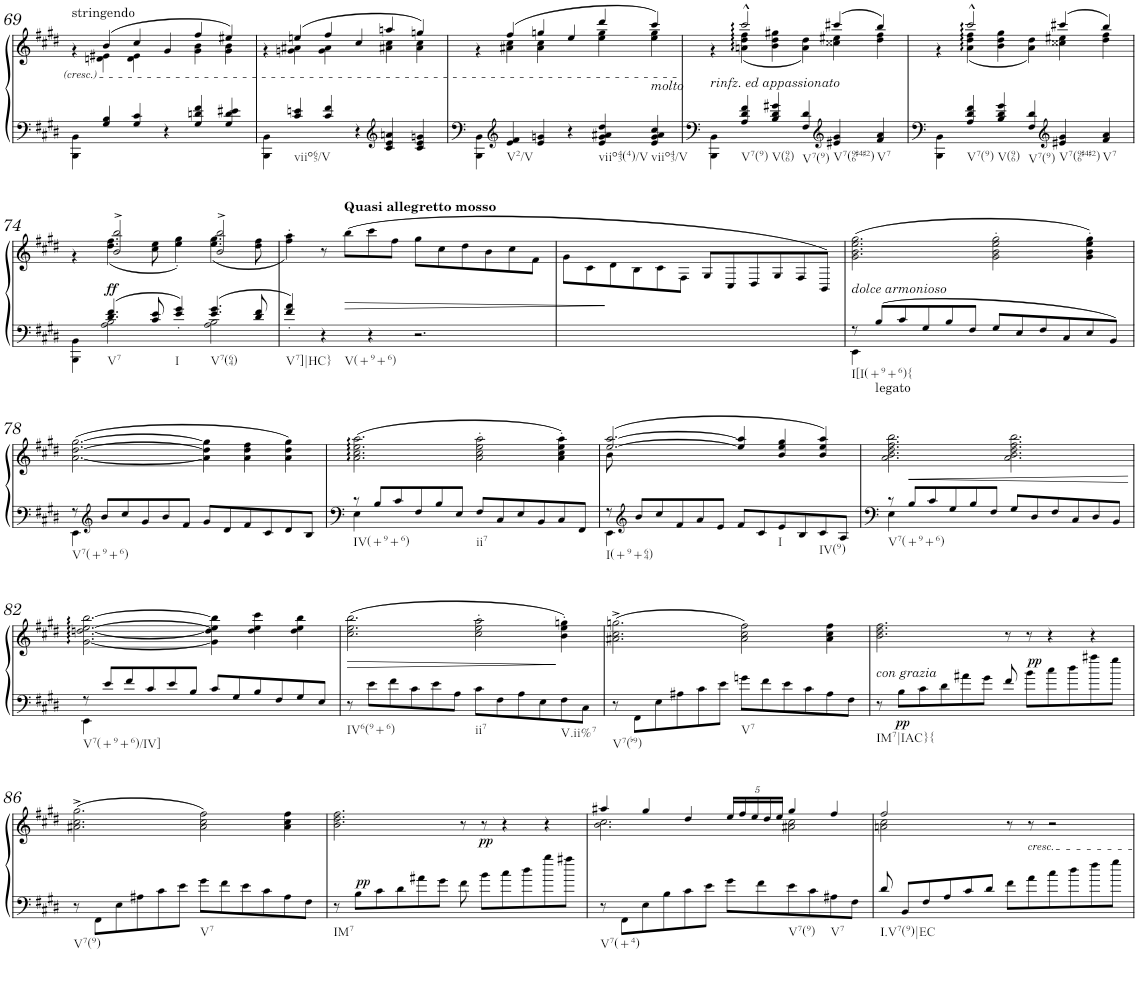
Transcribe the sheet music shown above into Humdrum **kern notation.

**kern	**kern	**dynam
*part1	*part1	*part1
*staff2	*staff1	*staff1/2
*I"Piano	*	*
*I'Pno.	*	*
!!LO:PB:g=z
*clefG2	*clefG2	*
*k[f#c#g#d#]	*k[f#c#g#d#]	*
*M6/4	*M6/4	*
=69	=69	=69
*	*^	*
!	!LO:TX:a:t=stringendo	!	!
4BBB\ 4BB\	4ryy	4r	.
4G#/ 4B/	(4b/	4dn\ 4e#X\	.
4G#/ 4c#/	4cc#/	4d\ 4e#\	.
4r	4g#/	4ryy	.
4G#/ 4dn/ 4f#/	4ff#/	4g#\ 4b\	.
4G#/ 4d/ 4e#X/	4ee#X/)	4g#\ 4b\	.
=70	=70	=70	=70
4BBB\ 4BB\	4ryy	4r	.
!LO:TX:b:t=viio65/V	!	!	!
4c#/ 4en/	(4een/	4gn\ 4a#X\	.
4c#/ 4f#/	4ff#/	4g\ 4a#\	.
4r	4cc#/	4ryy	.
*clefG2	*	*	*
4c#/ 4e/ 4an/	4aan/	4a#X\ 4cc#\	.
4c#/ 4e/ 4gn/	4ggn/)	4a#\ 4cc#\	.
=71	=71	=71	=71
4BBB\ 4BB\	4ryy	4r	.
*clefG2	*	*	*
!LO:TX:b:t=V2/V	!	!	!
4e/ 4f#/	(4ff#/	4a#X\ 4cc#\	.
4e/ 4gn/	4ggn/	4a#\ 4cc#\	.
4r	4ee/	4ryy	.
!LO:TX:b:t=viio43(4)/V	!	!	!
4e/ 4g/ 4a#X/ 4dd#/	4ddd#/	4ee\ 4gg\	.
!	!LO:TX:b:i:t=molto	!	!
!LO:TX:b:t=viio43/V	!	!	!
4e/ 4g/ 4a#/ 4cc#/	4ccc#/)	4ee\ 4gg\	.
=72	=72	=72	=72
!	!LO:TX:b:i:t=rinfz. ed appassionato	!	!
4BBB\ 4BB\	4ryy	4r	.
!LO:TX:b:t=V7(9)	!	!	!
4A/ 4d#/ 4f#/	2ccc#^^/	(4an\ 4dd#\ 4ff#\	.
!LO:TX:b:t=V(96)	!	!	!
4B/ 4d#/ 4g#X/	.	4b\ 4dd#\ 4gg#X\	.
!LO:TX:b:t=V7(9)	!	!	!
4F#/ 4d#/	4ryy	4a\ 4dd#\)	.
*clefG2	*	*	*
!LO:TX:b:t=V7(96#4#2)	!	!	!
4e#X/ 4g#/	(4ccc#X/	4cc##X\ 4ee#X\	.
!LO:TX:b:t=V7	!	!	!
4f#/ 4a/	4bb/)	4dd#\ 4ff#\	.
=73	=73	=73	=73
4BBB\ 4BB\	4ryy	4r	.
!LO:TX:b:t=V7(9)	!	!	!
4A/ 4d#/ 4f#/	2ccc#^^/	(4a\ 4dd#\ 4ff#\	.
!LO:TX:b:t=V(96)	!	!	!
4B/ 4d#/ 4g#/	.	4b\ 4dd#\ 4gg#\	.
!LO:TX:b:t=V7(9)	!	!	!
4F#/ 4d#/	4ryy	4a\ 4dd#\)	.
*clefG2	*	*	*
!LO:TX:b:t=V7(96#4#2)	!	!	!
4e#X/ 4g#/	(4ccc#X/	4cc##X\ 4ee#X\	.
!LO:TX:b:t=V7	!	!	!
4f#/ 4a/	4bb/)	4dd#\ 4ff#\	.
!!LO:LB:g=z	!!
=74	=74	=74	=74
*^	*	*	*
4BBB\ 4BB\	4ryy	4ryy	4r	.
!LO:TX:b:t=V7	!	!	!	!
!	!	!	!	!LO:DY:b
4.d#/ 4.f#/	2A\ 2B\	2b/^ 2bb/^	(4.dd#\ 4.ff#\	ff
8c#/ 8e/	.	.	8cc#\ 8ee\	.
!LO:TX:b:t=I	!	!	!	!
4e/' 4g#/'	4ryy	4ryy	4ee\' 4gg#\')	.
!LO:TX:b:t=V7(64)	!	!	!	!
4.e/ 4.g#/	2A\ 2B\	2b/^ 2bb/^	(4.ee\ 4.gg#\	.
8d#/ 8f#/	.	.	8dd#\ 8ff#\	.
=75	=75	=75	=75	=75
!LO:TX:b:t=V7]|HC}	!	!	!	!
*	*	*v	*v	*
4f#/' 4a/'	1.ryy	4ff#\' 4aa\')	.
!LO:TX:b:t=V(+9+6)	!	!	!
4r	.	8r	.
!	!	!LO:TX:a:B:t=Quasi allegretto mosso	!
!	!	!	!LO:HP:b
.	.	(8bb\L	>
4r	.	8ccc#\	.
.	.	8ff#\J	.
2.r	.	8gg#\L	.
.	.	8cc#\	.
.	.	8dd#\	.
.	.	8b\	.
.	.	8cc#\	.
.	.	8f#\J	.
*v	*v	*	*
=76	=76	=76
1.ryy	8g#\L	.
.	8c#\	.
.	8d#\	]
.	8B\	.
.	8c#\	.
.	8F#\J	.
.	8G#/L	.
.	8C#/	.
.	8D#/	.
.	8G#/	.
.	8F#/	.
.	8BB/J)	.
=77	=77	=77
*^	*	*
!	!	!LO:TX:b:i:t=dolce armonioso	!
!LO:TX:b:t=I[I(+9+6){	!	!	!
8r	4EE\	(2.g#\ 2.b\ 2.ee\ 2.gg#\	.
!LO:TX:b:t=legato	!	!	!
8B/L	.	.	.
8c#/	4ryy	.	.
8G#/	.	.	.
8B/	1ryy	.	.
8F#/J	.	.	.
8G#/L	.	2g#\' 2b\' 2ee\' 2gg#\'	.
8E/	.	.	.
8F#/	.	.	.
8C#/	.	.	.
8E/	.	4g#\' 4b\' 4ee\' 4gg#\')	.
8BB/J	.	.	.
!!LO:LB:g=z
=78	=78	=78	=78
!LO:TX:b:t=V7(+9+6)	!	!	!
8r	4EE\	([2.a\ [2.dd#\ [2.gg#\	.
*clefG2	*	*	*
8b/L	.	.	.
8cc#/	4ryy	.	.
8g#/	.	.	.
8b/	1ryy	.	.
8f#/J	.	.	.
8g#/L	.	4a\] 4dd#\] 4gg#\]	.
8d#/	.	.	.
8f#/	.	4a\ 4dd#\ 4ff#\	.
8c#/	.	.	.
8d#/	.	4a\ 4dd#\ 4gg#\)	.
8B/J	.	.	.
=79	=79	=79	=79
!LO:TX:b:t=IV(+9+6)	!	!	!
8r	4E\	(2.a\ 2.cc#\ 2.ee\ 2.aa\	.
8B/L	.	.	.
8c#/	4ryy	.	.
8F#/	.	.	.
8B/	1ryy	.	.
8E/J	.	.	.
!LO:TX:b:t=ii7	!	!	!
8F#/L	.	2a\' 2cc#\' 2ee\' 2aa\'	.
8C#/	.	.	.
8E/	.	.	.
8BB/	.	.	.
8C#/	.	4a\' 4cc#\' 4ee\' 4aa\')	.
8FF#/J	.	.	.
=80	=80	=80	=80
*	*	*^	*
!LO:TX:b:t=I(+9+64)	!	!	!	!
8r	4EE\	([2.ee/ [2.aa/	8b\	.
*clefG2	*	*	*	*
8b/L	.	.	8ryy	.
8cc#/	4ryy	.	4ryy	.
8f#/	.	.	.	.
8a/	1ryy	.	1ryy	.
8e/J	.	.	.	.
8f#/L	.	4ee/] 4aa/]	.	.
8c#/	.	.	.	.
!LO:TX:b:t=I	!	!	!	!
8e/	.	4b/ 4ee/ 4gg#/	.	.
8B/	.	.	.	.
!LO:TX:b:t=IV(9)	!	!	!	!
8c#/	.	4b/ 4ee/ 4aa/)	.	.
8A/J	.	.	.	.
*	*	*v	*v	*
=81	=81	=81	=81
!LO:TX:b:t=V7(+9+6)	!	!	!
8r	4E\	2.a\ 2.b\ 2.dd#\ 2.ff#\ 2.bb\	.
8B/L	.	.	.
8c#/	4ryy	.	.
8G#/	.	.	.
8B/	1ryy	.	.
8F#/J	.	.	.
8G#/L	.	2.a\ 2.b\ 2.dd#\ 2.ff#\ 2.bb\	.
8D#/	.	.	.
8F#/	.	.	.
8C#/	.	.	.
8D#/	.	.	.
8BB/J	.	.	.
!!LO:LB:g=z
=82	=82	=82	=82
!LO:TX:b:t=V7(+9+6)/IV]	!	!	!
8r	4EE\	[2.g#\ [2.ddn\ [2.ee\ [2.bb\	.
8e/L	.	.	.
8f#/	4ryy	.	.
8c#/	.	.	.
8e/	1ryy	.	.
8B/J	.	.	.
8c#/L	.	4g#\] 4dd\] 4ee\] 4bb\]	.
8G#/	.	.	.
8B/	.	4dd\ 4ee\ 4ccc#\	.
8F#/	.	.	.
8G#/	.	4dd\ 4ee\ 4bb\	.
8E/J	.	.	.
*v	*v	*	*
=83	=83	=83
!LO:TX:b:t=IV6(9+6)	!	!
!	!	!LO:HP:b
8r	(2.cc#\ 2.ee\ 2.bb\	>
8e\L	.	.
8f#\	.	.
8c#\	.	.
8e\	.	.
8A\J	.	.
!LO:TX:b:t=ii7	!	!
8c#\L	2cc#\' 2ee\' 2aa\'	.
8F#\	.	.
8A\	.	.
8E\	.	.
!LO:TX:b:t=V.ii%7	!	!
8F#\	4b\' 4ee\' 4ggn\')	]
8C#\J	.	.
=84	=84	=84
!LO:TX:b:t=V7(b9)	!	!
8r	(2.a#X\^ 2.cc#\^ 2.ggn\^	.
8FF#\L	.	.
8E\	.	.
8A#X\	.	.
8c#\	.	.
8e\J	.	.
!LO:TX:b:t=V7	!	!
8gn\L	2a#\ 2cc#\ 2ff#\)	.
8f#\	.	.
8e\	.	.
8c#\	.	.
8A#\	4a#\ 4cc#\ 4ff#\	.
8F#\J	.	.
=85	=85	=85
!	!LO:TX:b:i:t=con grazia	!
!LO:TX:b:t=IM7|IAC}{	!	!
8r	2.b\ 2.dd#\ 2.ff#\	.
!	!	!LO:DY:b=2
8B\L	.	pp
8c#\	.	.
8d#\	.	.
8a#X\	.	.
8g#\J	.	.
8f#/	8r	.
!	!	!LO:DY:a=2
8b\L	8r	pp
8cc#\	4r	.
8dd#\	.	.
8aa#X\	4r	.
8gg#\J	.	.
!!LO:LB:g=z
=86	=86	=86
!LO:TX:b:t=V7(9)	!	!
8r	(2.a#X\^ 2.cc#\^ 2.gg#\^	.
8FF#\L	.	.
8E\	.	.
8A#X\	.	.
8c#\	.	.
8e\J	.	.
!LO:TX:b:t=V7	!	!
8g#\L	2a#\ 2cc#\ 2ff#\)	.
8f#\	.	.
8e\	.	.
8c#\	.	.
8A#\	4a#\ 4cc#\ 4ff#\	.
8F#\J	.	.
=87	=87	=87
!LO:TX:b:t=IM7	!	!
8r	2.b\ 2.dd#\ 2.ff#\	.
!	!	!LO:DY:a=2
8B\L	.	pp
8c#\	.	.
8d#\	.	.
8a#X\	.	.
8g#\J	.	.
8f#\	8r	.
!	!	!LO:DY:b
8b\L	8r	pp
8cc#\	4r	.
8dd#\	.	.
8bb\	4r	.
8aa#X\J	.	.
=88	=88	=88
*	*^	*
!LO:TX:b:t=V7(+4)	!	!	!
8r	4aa#X/	2.b\ 2.cc#\	.
8FF#\L	.	.	.
8E\	4gg#/	.	.
8B\	.	.	.
8c#\	4dd#/	.	.
8e\J	.	.	.
*	*Xbrackettup	*	*
8g#\L	20ee/LL	4ryy	.
.	20ff#/	.	.
.	20ee/	.	.
8f#\	.	.	.
.	20dd#/	.	.
.	20ee/JJ	.	.
!LO:TX:b:t=V7(9)	!	!	!
8e\	4gg#/	2a#X\ 2cc#\	.
8c#\	.	.	.
!LO:TX:b:t=V7	!	!	!
8A#X\	4ff#/	.	.
8F#\J	.	.	.
=89	=89	=89	=89
!LO:TX:b:t=I.V7(9)|EC	!	!	!
8d#/	2ff#/	2an\ 2cc#\	.
8BB/L	.	.	.
8F#/	.	.	.
8A/	.	.	.
8c#/	4ryy	1ryy	.
8d#/J	.	.	.
8f#\L	8r	.	.
!	!LO:TX:b:i:t=cresc.	!	!
8a\	8r	.	.
8cc#\	2r	.	.
8dd#\	.	.	.
8ff#\	.	.	.
8gg#\J	.	.	.
*	*v	*v	*
=	=	=
*-	*-	*-
